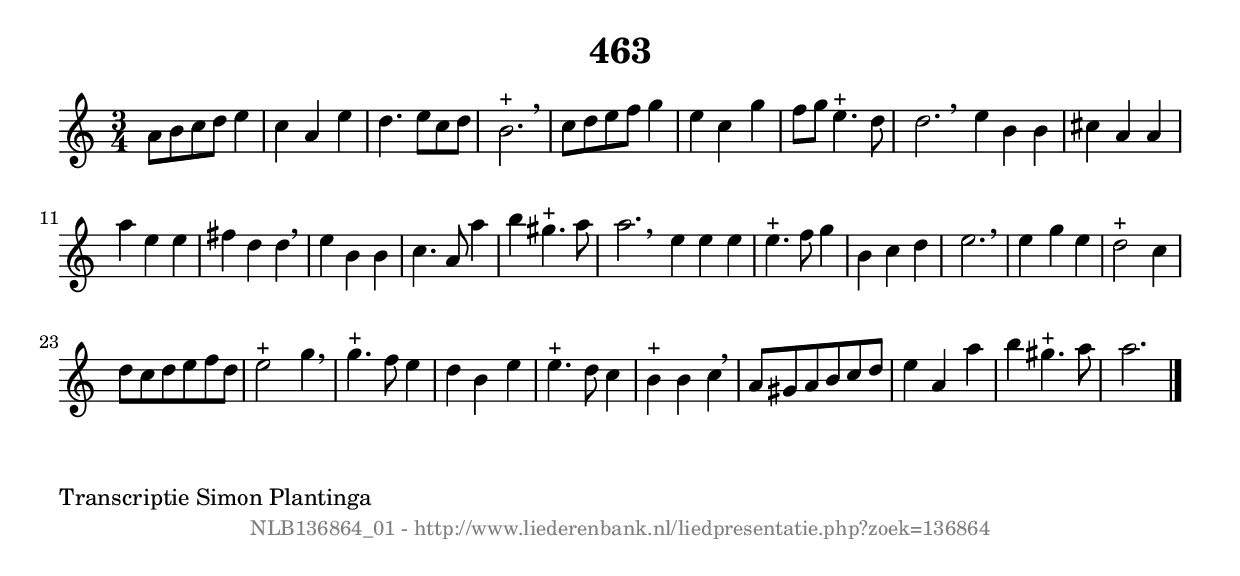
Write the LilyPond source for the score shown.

%
% produced by wce2krn 1.64 (7 June 2014)
%
\version"2.16"
#(append! paper-alist '(("long" . (cons (* 210 mm) (* 2000 mm)))))
#(set-default-paper-size "long")
sb = {\breathe}
mBreak = {\breathe }
bBreak = {\breathe }
x = {\once\override NoteHead #'style = #'cross }
gl=\glissando
itime={\override Staff.TimeSignature #'stencil = ##f }
ficta = {\once\set suggestAccidentals = ##t}
fine = {\once\override Score.RehearsalMark #'self-alignment-X = #1 \mark \markup {\italic{Fine}}}
dc = {\once\override Score.RehearsalMark #'self-alignment-X = #1 \mark \markup {\italic{D.C.}}}
dcf = {\once\override Score.RehearsalMark #'self-alignment-X = #1 \mark \markup {\italic{D.C. al Fine}}}
dcc = {\once\override Score.RehearsalMark #'self-alignment-X = #1 \mark \markup {\italic{D.C. al Coda}}}
ds = {\once\override Score.RehearsalMark #'self-alignment-X = #1 \mark \markup {\italic{D.S.}}}
dsf = {\once\override Score.RehearsalMark #'self-alignment-X = #1 \mark \markup {\italic{D.S. al Fine}}}
dsc = {\once\override Score.RehearsalMark #'self-alignment-X = #1 \mark \markup {\italic{D.S. al Coda}}}
pv = {\set Score.repeatCommands = #'((volta "1"))}
sv = {\set Score.repeatCommands = #'((volta "2"))}
tv = {\set Score.repeatCommands = #'((volta "3"))}
qv = {\set Score.repeatCommands = #'((volta "4"))}
xv = {\set Score.repeatCommands = #'((volta #f))}
\header{ tagline = ""
title = "463"
}
\score {{
\key a \minor
\relative g'
{
\set melismaBusyProperties = #'()
\time 3/4
\tempo 4=120
\override Score.MetronomeMark #'transparent = ##t
\override Score.RehearsalMark #'break-visibility = #(vector #t #t #f)
a8 b8 c8 d8 e4 | c4 a4 e'4 | d4. e8 c8 d8 | b2.^"+" \sb | c8 d8 e8 f8 g4 | e4 c4 g'4 | f8 g8 e4.^"+" d8 | d2. \bar ":|:" \bBreak
e4 b4 b4 | cis4 a4 a4 | a'4 e4 e4 | fis4 d4 d4 \sb | e4 b4 b4 | c4. a8 a'4 | b4 gis4.^"+" a8 | a2. \bar ":|:" \bBreak
e4 e4 e4 | e4.^"+" f8 g4 | b,4 c4 d4 | e2. \sb | e4 g4 e4 | d2^"+" c4 | d8 c8 d8 e8 f8 d8 | e2^"+" g4 | \mBreak \bar "|"
g4.^"+" f8 e4 | d4 b4 e4 | e4.^"+" d8 c4 | b4^"+" b4 c4 \sb | a8 gis8 a8 b8 c8 d8 | e4 a,4 a'4 | b4 gis4.^"+" a8 | a2. \bar "|."
 }}
 \midi { }
 \layout {
            indent = 0.0\cm
}
}
\markup { \wordwrap-string #" 
Transcriptie Simon Plantinga
"}
\markup { \vspace #0 } \markup { \with-color #grey \fill-line { \center-column { \smaller "NLB136864_01 - http://www.liederenbank.nl/liedpresentatie.php?zoek=136864" } } }
